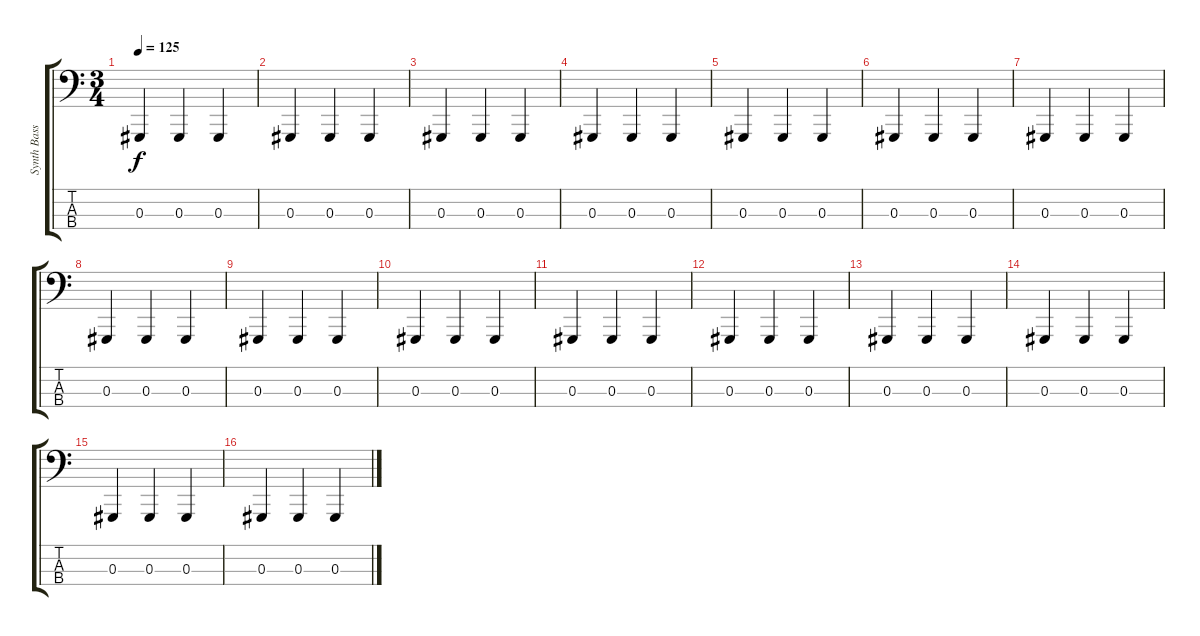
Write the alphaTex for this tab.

\track ("Synth Bass" "Synth Bass") {instrument lead8bassandlead}
\staff {score tabs}
\tuning (Gb2 Db2 Ab1 Eb1) {hide}
\ts (3 4)
\tempo 125
\clef f4
\ks c
0.3.4{dy f instrument lead8bassandlead} 0.3.4 0.3.4 |
0.3.4 0.3.4 0.3.4 |
0.3.4 0.3.4 0.3.4 |
0.3.4 0.3.4 0.3.4 |
0.3.4 0.3.4 0.3.4 |
0.3.4 0.3.4 0.3.4 |
0.3.4 0.3.4 0.3.4 |
0.3.4 0.3.4 0.3.4 |
0.3.4 0.3.4 0.3.4 |
0.3.4 0.3.4 0.3.4 |
0.3.4 0.3.4 0.3.4 |
0.3.4 0.3.4 0.3.4 |
0.3.4 0.3.4 0.3.4 |
0.3.4 0.3.4 0.3.4 |
0.3.4 0.3.4 0.3.4 |
0.3.4 0.3.4 0.3.4
